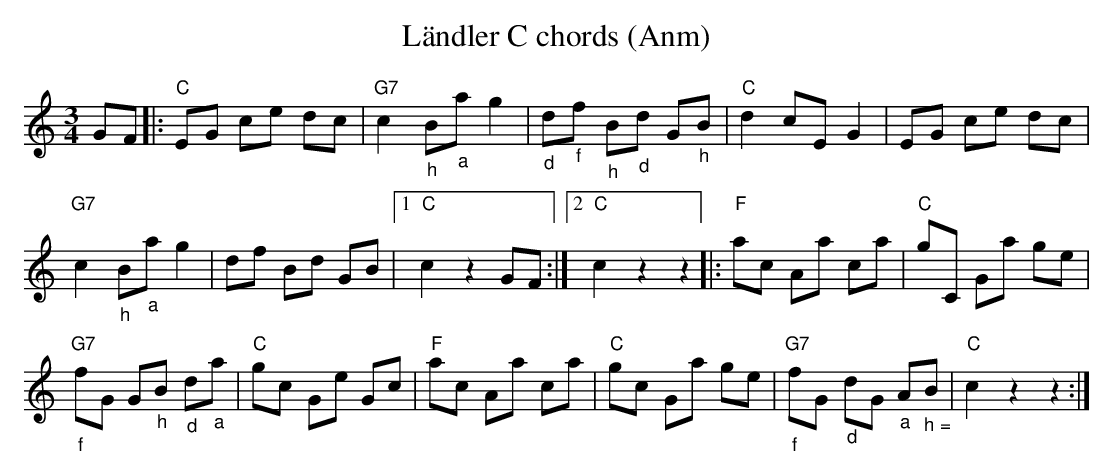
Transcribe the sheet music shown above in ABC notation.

X:1
T: L\"andler C chords (Anm)
M:3/4
L:1/8
K:C %%MIDI gchordon
GF |: "C"EG ce dc |  "G7"c2"_h"B"_a"ag2 | "_d"d"_f"f "_h"B"_d"d G"_h"B | "C"d2cEG2 | EG ce dc |
"G7"c2"_h"B"_a"ag2 | df Bd GB |1 "C"c2z2GF :|2 "C"c2z2z2 |: "F"ac Aa ca | "C"gC Ga ge |
"G7""_f"fG G"_h"B "_d"d"_a"a | "C"gc Ge Gc | "F"ac Aa ca | "C"gc Ga ge | "G7""_f"fG "_d"dG "_a"A"_ h ="B | "C"c2z2z2 :|
